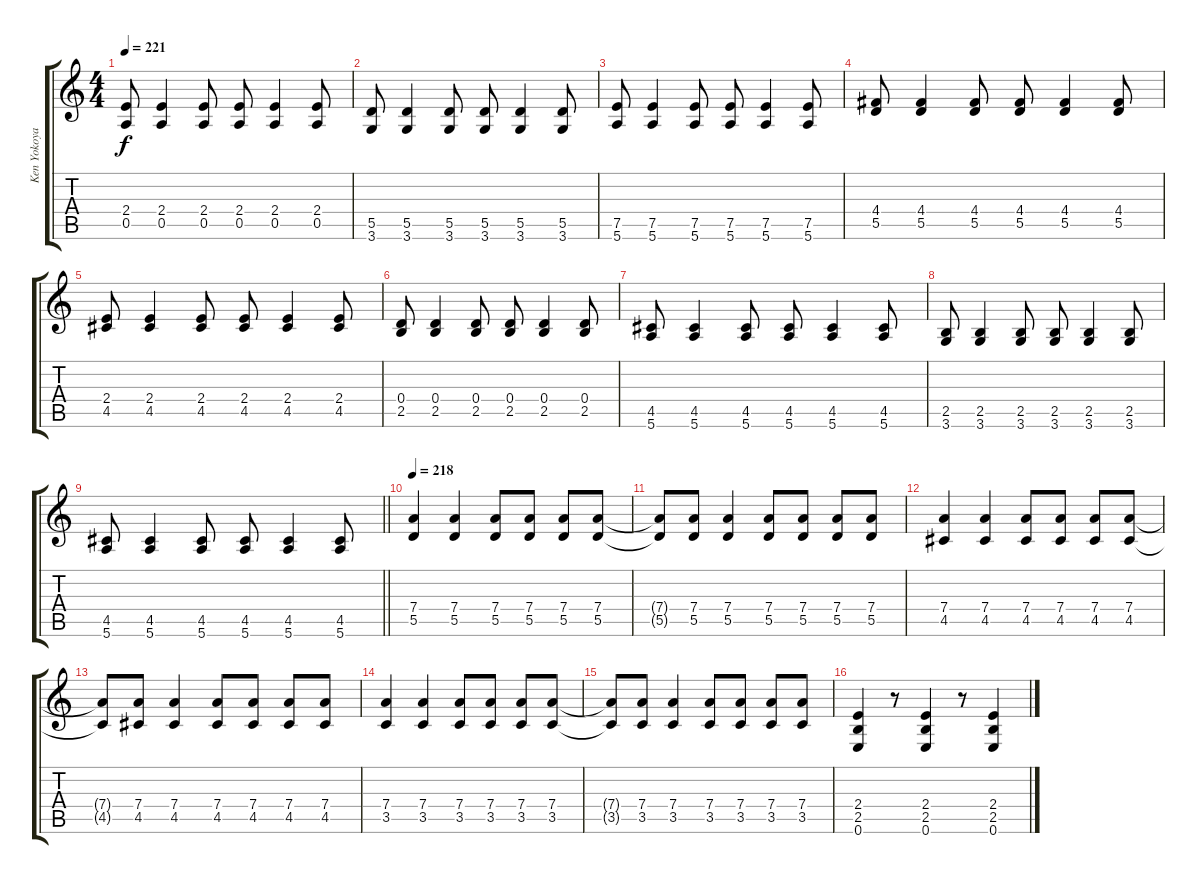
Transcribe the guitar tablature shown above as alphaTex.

\track ("Ken Yokoyama" "Ken Yokoya") {instrument distortionguitar}
\staff {score tabs}
\tuning (E4 B3 G3 D3 A2 E2) {hide}
\ts (4 4)
\tempo 221
\clef g2
\ks c
(2.4 0.5).8{dy f} (2.4 0.5).4 (2.4 0.5).8 (2.4 0.5).8 (2.4 0.5).4 (2.4 0.5).8 |
(5.5 3.6).8 (5.5 3.6).4 (5.5 3.6).8 (5.5 3.6).8 (5.5 3.6).4 (5.5 3.6).8 |
(7.5 5.6).8 (7.5 5.6).4 (7.5 5.6).8 (7.5 5.6).8 (7.5 5.6).4 (7.5 5.6).8 |
(4.4 5.5).8 (4.4 5.5).4 (4.4 5.5).8 (4.4 5.5).8 (4.4 5.5).4 (4.4 5.5).8 |
(2.4 4.5).8 (2.4 4.5).4 (2.4 4.5).8 (2.4 4.5).8 (2.4 4.5).4 (2.4 4.5).8 |
(0.4 2.5).8 (0.4 2.5).4 (0.4 2.5).8 (0.4 2.5).8 (0.4 2.5).4 (0.4 2.5).8 |
(4.5 5.6).8 (4.5 5.6).4 (4.5 5.6).8 (4.5 5.6).8 (4.5 5.6).4 (4.5 5.6).8 |
(2.5 3.6).8 (2.5 3.6).4 (2.5 3.6).8 (2.5 3.6).8 (2.5 3.6).4 (2.5 3.6).8 |
\barLineRight lightlight
(4.5 5.6).8 (4.5 5.6).4 (4.5 5.6).8 (4.5 5.6).8 (4.5 5.6).4 (4.5 5.6).8 |
\section ("" "")
\tempo 218
(7.4 5.5).4 (7.4 5.5).4 (7.4 5.5).8 (7.4 5.5).8 (7.4 5.5).8 (7.4 5.5).8 |
(7.4{t} 5.5{t}).8 (7.4 5.5).8 (7.4 5.5).4 (7.4 5.5).8 (7.4 5.5).8 (7.4 5.5).8 (7.4 5.5).8 |
(7.4 4.5).4 (7.4 4.5).4 (7.4 4.5).8 (7.4 4.5).8 (7.4 4.5).8 (7.4 4.5).8 |
(7.4{t} 4.5{t}).8 (7.4 4.5).8 (7.4 4.5).4 (7.4 4.5).8 (7.4 4.5).8 (7.4 4.5).8 (7.4 4.5).8 |
(7.4 3.5).4 (7.4 3.5).4 (7.4 3.5).8 (7.4 3.5).8 (7.4 3.5).8 (7.4 3.5).8 |
(7.4{t} 3.5{t}).8 (7.4 3.5).8 (7.4 3.5).4 (7.4 3.5).8 (7.4 3.5).8 (7.4 3.5).8 (7.4 3.5).8 |
(2.4 2.5 0.6).4 r.8 (2.4 2.5 0.6).4 r.8 (2.4 2.5 0.6).4
